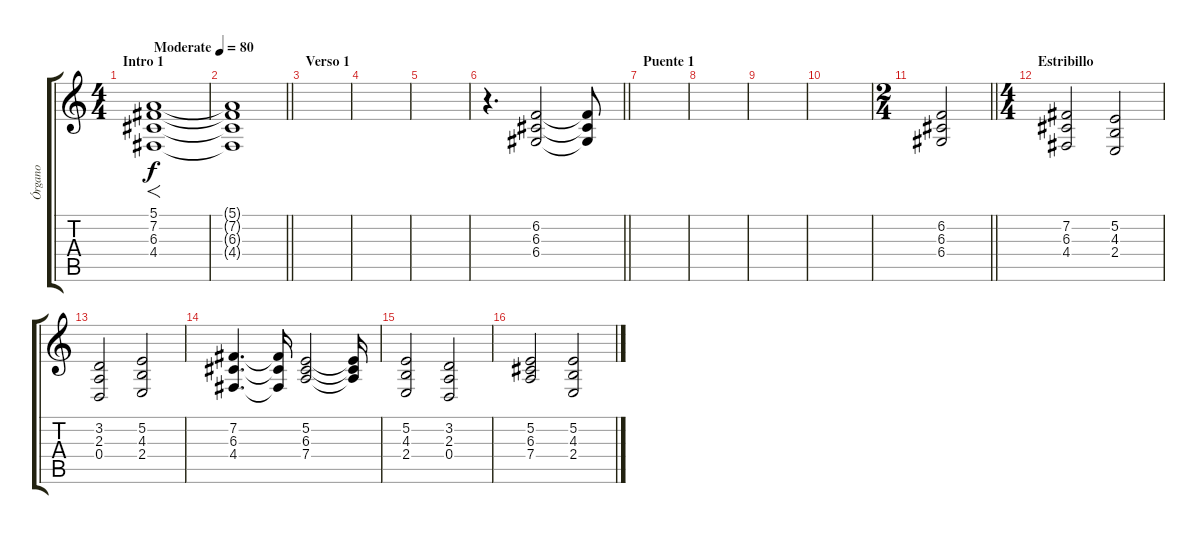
\track ("Órgano" "Órgano") {instrument drawbarorgan}
\staff {score tabs}
\tuning (E4 B3 G3 D3 A2 E2) {hide}
\ts (4 4)
\section ("" "Intro 1")
\tempo (80 "Moderate")
\clef g2
\ks c
(5.1 7.2 6.3 4.4).1{f dy f instrument drawbarorgan} |
\barLineRight lightlight
(5.1{t} 7.2{t} 6.3{t} 4.4{t}).1 |
\section ("" "Verso 1")
|
|
|
\barLineRight lightlight
r.4{d} (6.2 6.3 6.4).2 (6.2{t} 6.3{t} 6.4{t}).8 |
\section ("" "Puente 1")
|
|
|
|
\ts (2 4)
\barLineRight lightlight
(6.2 6.3 6.4).2 |
\ts (4 4)
\section ("" "Estribillo")
(7.2 6.3 4.4).2 (5.2 4.3 2.4).2 |
(3.2 2.3 0.4).2 (5.2 4.3 2.4).2 |
(7.2 6.3 4.4).4{d} (7.2{t} 6.3{t} 4.4{t}).16 (5.2 6.3 7.4).2 (5.2{t} 6.3{t} 7.4{t}).16 |
(5.2 4.3 2.4).2 (3.2 2.3 0.4).2 |
(5.2 6.3 7.4).2 (5.2 4.3 2.4).2
